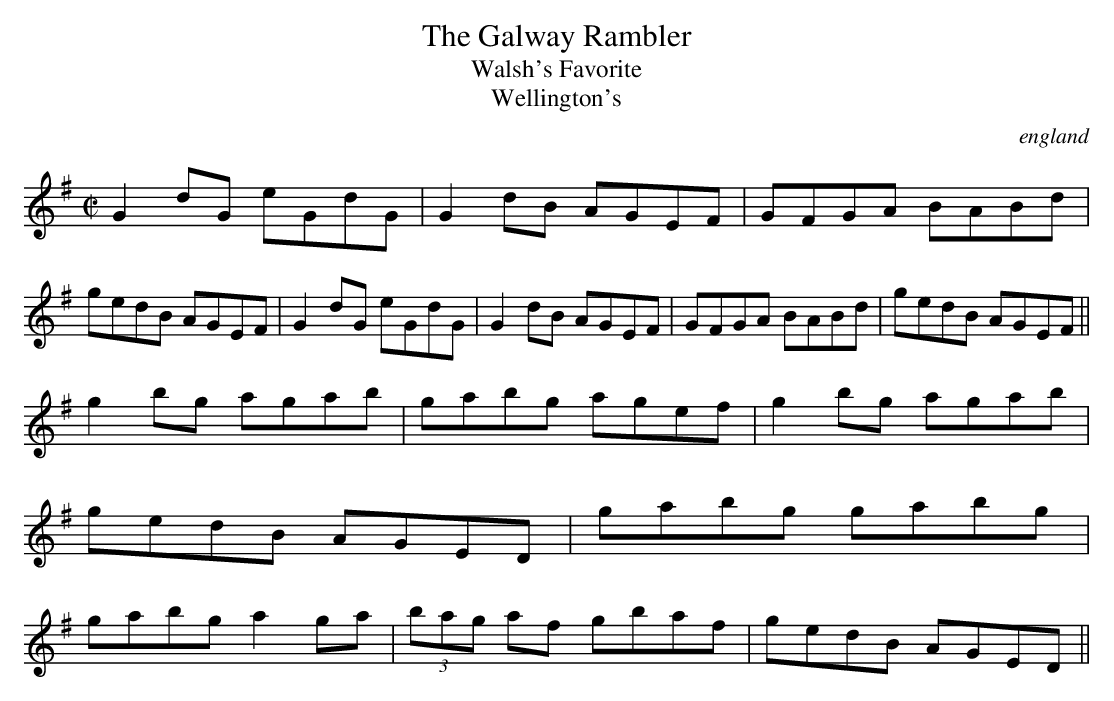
X:1
T:Galway Rambler, The
T:Walsh's Favorite
T:Wellington's
O:england
M:C|
E:7
K:G
G2 dG eGdG|G2dB AGEF|GFGA BABd|gedB AGEF|G2 dG eGdG|G2dB AGEF|GFGA BABd|gedB AGEF||
g2 bg agab|gabg agef|g2 bg agab|gedB AGED|gabg gabg|gabg a2 ga|(3bag af gbaf|gedB AGED||
